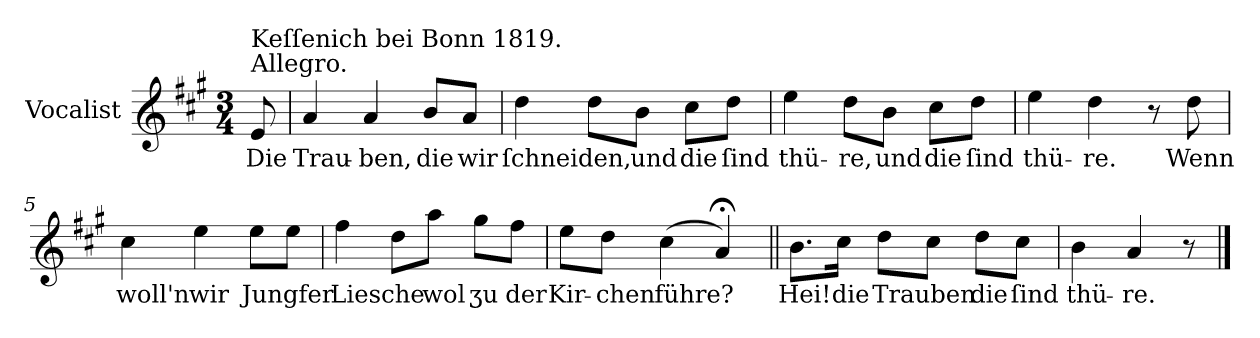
**kern	**text
*part1	*part1
*staff1	*staff1
*I"Vocalist	*
*k[f#c#g#]	*
*A:	*
*M3/4	*
=	=
!LO:TX:a:t=Allegro.	!
!LO:TX:a:t=Keſſenich bei Bonn 1819.	!
8e	Die
=1	=1
4a	Trau-
4a	-ben,
8bL	die
8aJ	wir
=2	=2
4dd	ſchneiden,
8ddL	.
8bJ	und
8cc#L	die
8ddJ	ſind
=3	=3
4ee	thü-
8ddL	-re,
8bJ	und
8cc#L	die
8ddJ	ſind
=4	=4
4ee	thü-
4dd	-re.
8r	.
8dd	Wenn
=5	=5
4cc#	woll'n
4ee	wir
8eeL	Jungfer
8eeJ	.
=6	=6
4ff#	Liesche
8ddL	.
8aaJ	wol
8gg#L	ʒu
8ff#J	der
=7	=7
8eeL	Kir-
8ddJ	-chen
(4cc#	führe?
4a;<)	.
=8||	=8||
8.bL	Hei!
16cc#Jk	die
8ddL	Trauben
8cc#J	.
8ddL	die
8cc#J	ſind
=9	=9
4b	thü-
4a	-re.
8r	.
==	==
*-	*-
